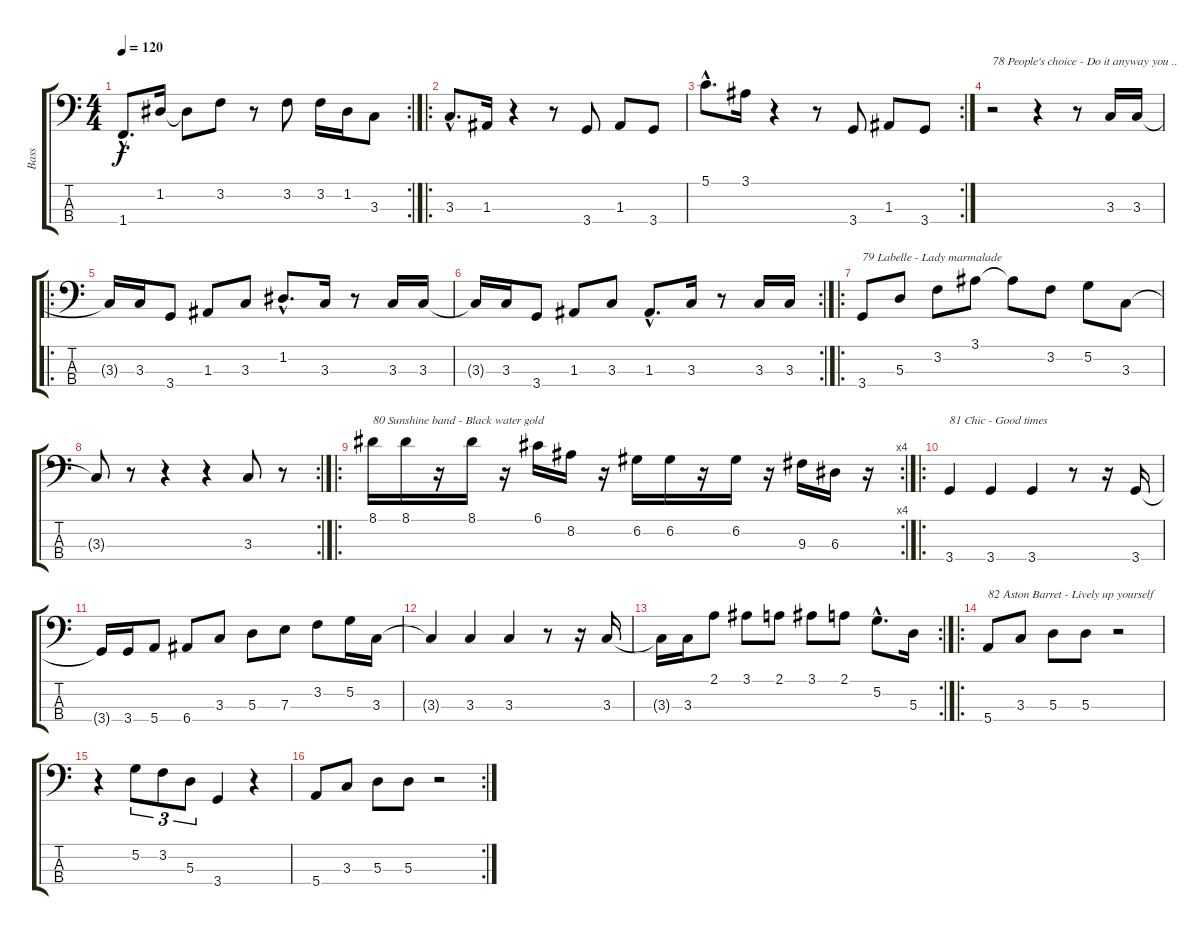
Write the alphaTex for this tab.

\track ("Bass" "Bass") {instrument electricbassfinger}
\staff {score tabs}
\tuning (G2 D2 A1 E1) {hide}
\rc 2
\ts (4 4)
\tempo 120
\clef f4
\ks c
1.4{hac}.8{d dy f} 1.2.16 1.2{t}.8 3.2.8 r.8 3.2.8 3.2.16 1.2.16 3.3.8 |
\ro
3.3{hac}.8{d} 1.3.16 r.4 r.8 3.4.8 1.3.8 3.4.8 |
\rc 2
5.1{hac}.8{d} 3.1.16 r.4 r.8 3.4.8 1.3.8 3.4.8 |
r.2{txt "78 People's choice - Do it anyway you .."} r.4 r.8 3.3.16 3.3.16 |
\ro
3.3{t}.16 3.3.16 3.4.8 1.3.8 3.3.8 1.2{hac}.8{d} 3.3.16 r.8 3.3.16 3.3.16 |
\rc 2
3.3{t}.16 3.3.16 3.4.8 1.3.8 3.3.8 1.3{hac}.8{d} 3.3.16 r.8 3.3.16 3.3.16 |
\ro
3.4.8{txt "79 Labelle - Lady marmalade"} 5.3.8 3.2.8 3.1.8 3.1{t}.8 3.2.8 5.2.8 3.3.8 |
\rc 2
3.3{t}.8 r.8 r.4 r.4 3.3.8 r.8 |
\ro
\rc 4
8.1.16{txt "80 Sunshine band - Black water gold"} 8.1.16 r.16 8.1.16 r.16 6.1.16 8.2.16 r.16 6.2.16 6.2.16 r.16 6.2.16 r.16 9.3.16 6.3.16 r.16 |
\ro
3.4.4{txt "81 Chic - Good times"} 3.4.4 3.4.4 r.8 r.16 3.4.16 |
3.4{t}.16 3.4.16 5.4.8 6.4.8 3.3.8 5.3.8 7.3.8 3.2.8 5.2.16 3.3.16 |
3.3{t}.4 3.3.4 3.3.4 r.8 r.16 3.3.16 |
\rc 2
3.3{t}.16 3.3.16 2.1.8 3.1.8 2.1.8 3.1.8 2.1.8 5.2{hac}.8{d} 5.3.16 |
\ro
5.4.8{txt "82 Aston Barret - Lively up yourself"} 3.3.8 5.3.8 5.3.8 r.2 |
r.4 5.2.8{tu (3 2)} 3.2.8{tu (3 2)} 5.3.8{tu (3 2)} 3.4.4 r.4 |
\rc 2
5.4.8 3.3.8 5.3.8 5.3.8 r.2
